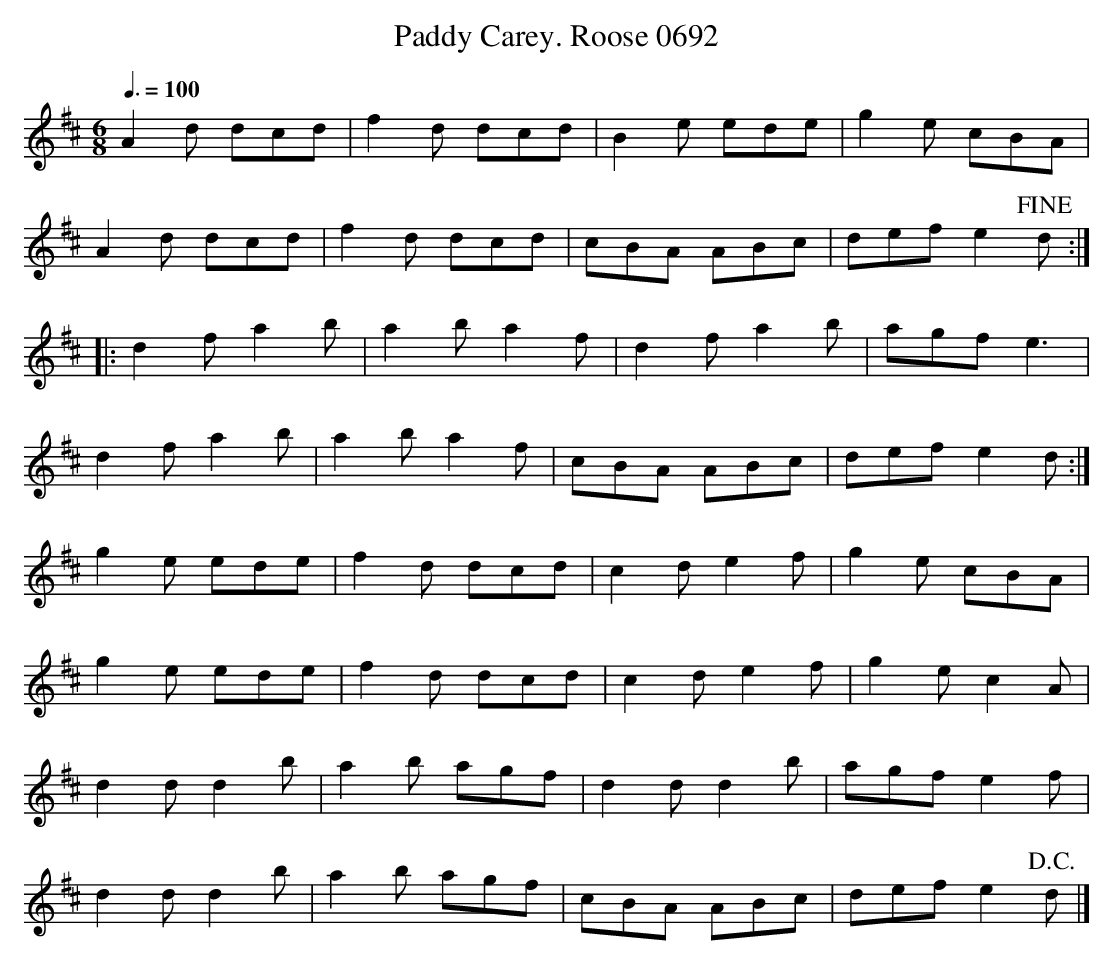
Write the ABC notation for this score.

X:1
T:Paddy Carey. Roose 0692
L:1/8
M:6/8
Q:3/8=100
K:D
A2d dcd|f2d dcd|B2e ede|g2e cBA|
A2d dcd|f2d dcd|cBA ABc|def e2!fine!d:|
|:d2f a2b|a2b a2f|d2f a2b|agf e3|
d2f a2b|a2b a2f|cBA ABc|def e2d:|
g2e ede|f2d dcd|c2d e2f|g2e cBA|
g2e ede|f2d dcd|c2d e2f|g2e c2A|
d2d d2b|a2b agf|d2d d2b|agf e2f|
d2d d2b|a2b agf|cBA ABc|def e2!D.C.!d|]
